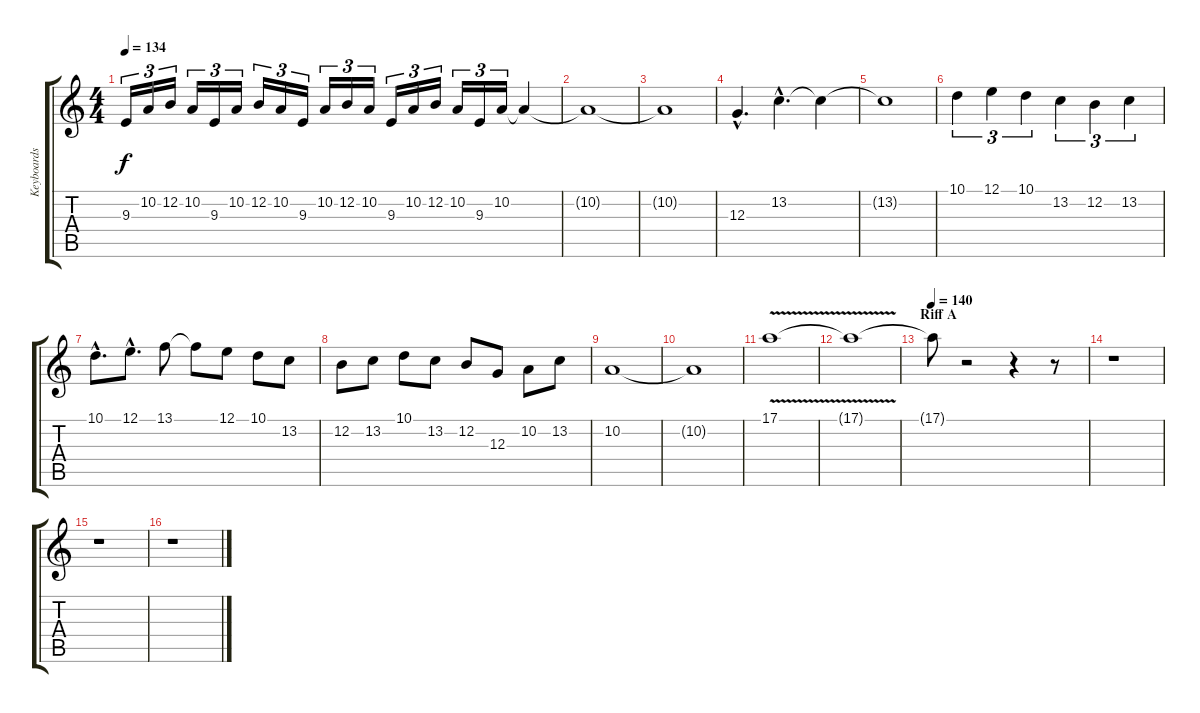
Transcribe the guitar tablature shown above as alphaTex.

\track ("Keyboards 2" "Keyboards ") {instrument pad3polysynth}
\staff {score tabs}
\tuning (E4 B3 G3 D3 A2 E2) {hide}
\ts (4 4)
\tempo 134
\clef g2
\ks c
9.3.16{tu (3 2) dy f} 10.2.16{tu (3 2)} 12.2.16{tu (3 2)} 10.2.16{tu (3 2)} 9.3.16{tu (3 2)} 10.2.16{tu (3 2)} 12.2.16{tu (3 2)} 10.2.16{tu (3 2)} 9.3.16{tu (3 2)} 10.2.16{tu (3 2)} 12.2.16{tu (3 2)} 10.2.16{tu (3 2)} 9.3.16{tu (3 2)} 10.2.16{tu (3 2)} 12.2.16{tu (3 2)} 10.2.16{tu (3 2)} 9.3.16{tu (3 2)} 10.2.16{tu (3 2)} 10.2{t}.4 |
10.2{t}.1 |
10.2{t}.1 |
12.3{hac}.4{d} 13.2{hac}.4{d} 13.2{t}.4 |
13.2{t}.1 |
10.1.4{tu (3 2)} 12.1.4{tu (3 2)} 10.1.4{tu (3 2)} 13.2.4{tu (3 2)} 12.2.4{tu (3 2)} 13.2.4{tu (3 2)} |
10.1{hac}.8{d} 12.1{hac}.8{d} 13.1.8 13.1{t}.8 12.1.8 10.1.8 13.2.8 |
12.2.8 13.2.8 10.1.8 13.2.8 12.2.8 12.3.8 10.2.8 13.2.8 |
10.2.1 |
10.2{t}.1 |
17.1{v}.1 |
17.1{t}.1 |
\section ("" "Riff A")
\tempo 140
17.1{t}.8 r.2 r.4 r.8 |
r.1 |
r.1 |
r.1
